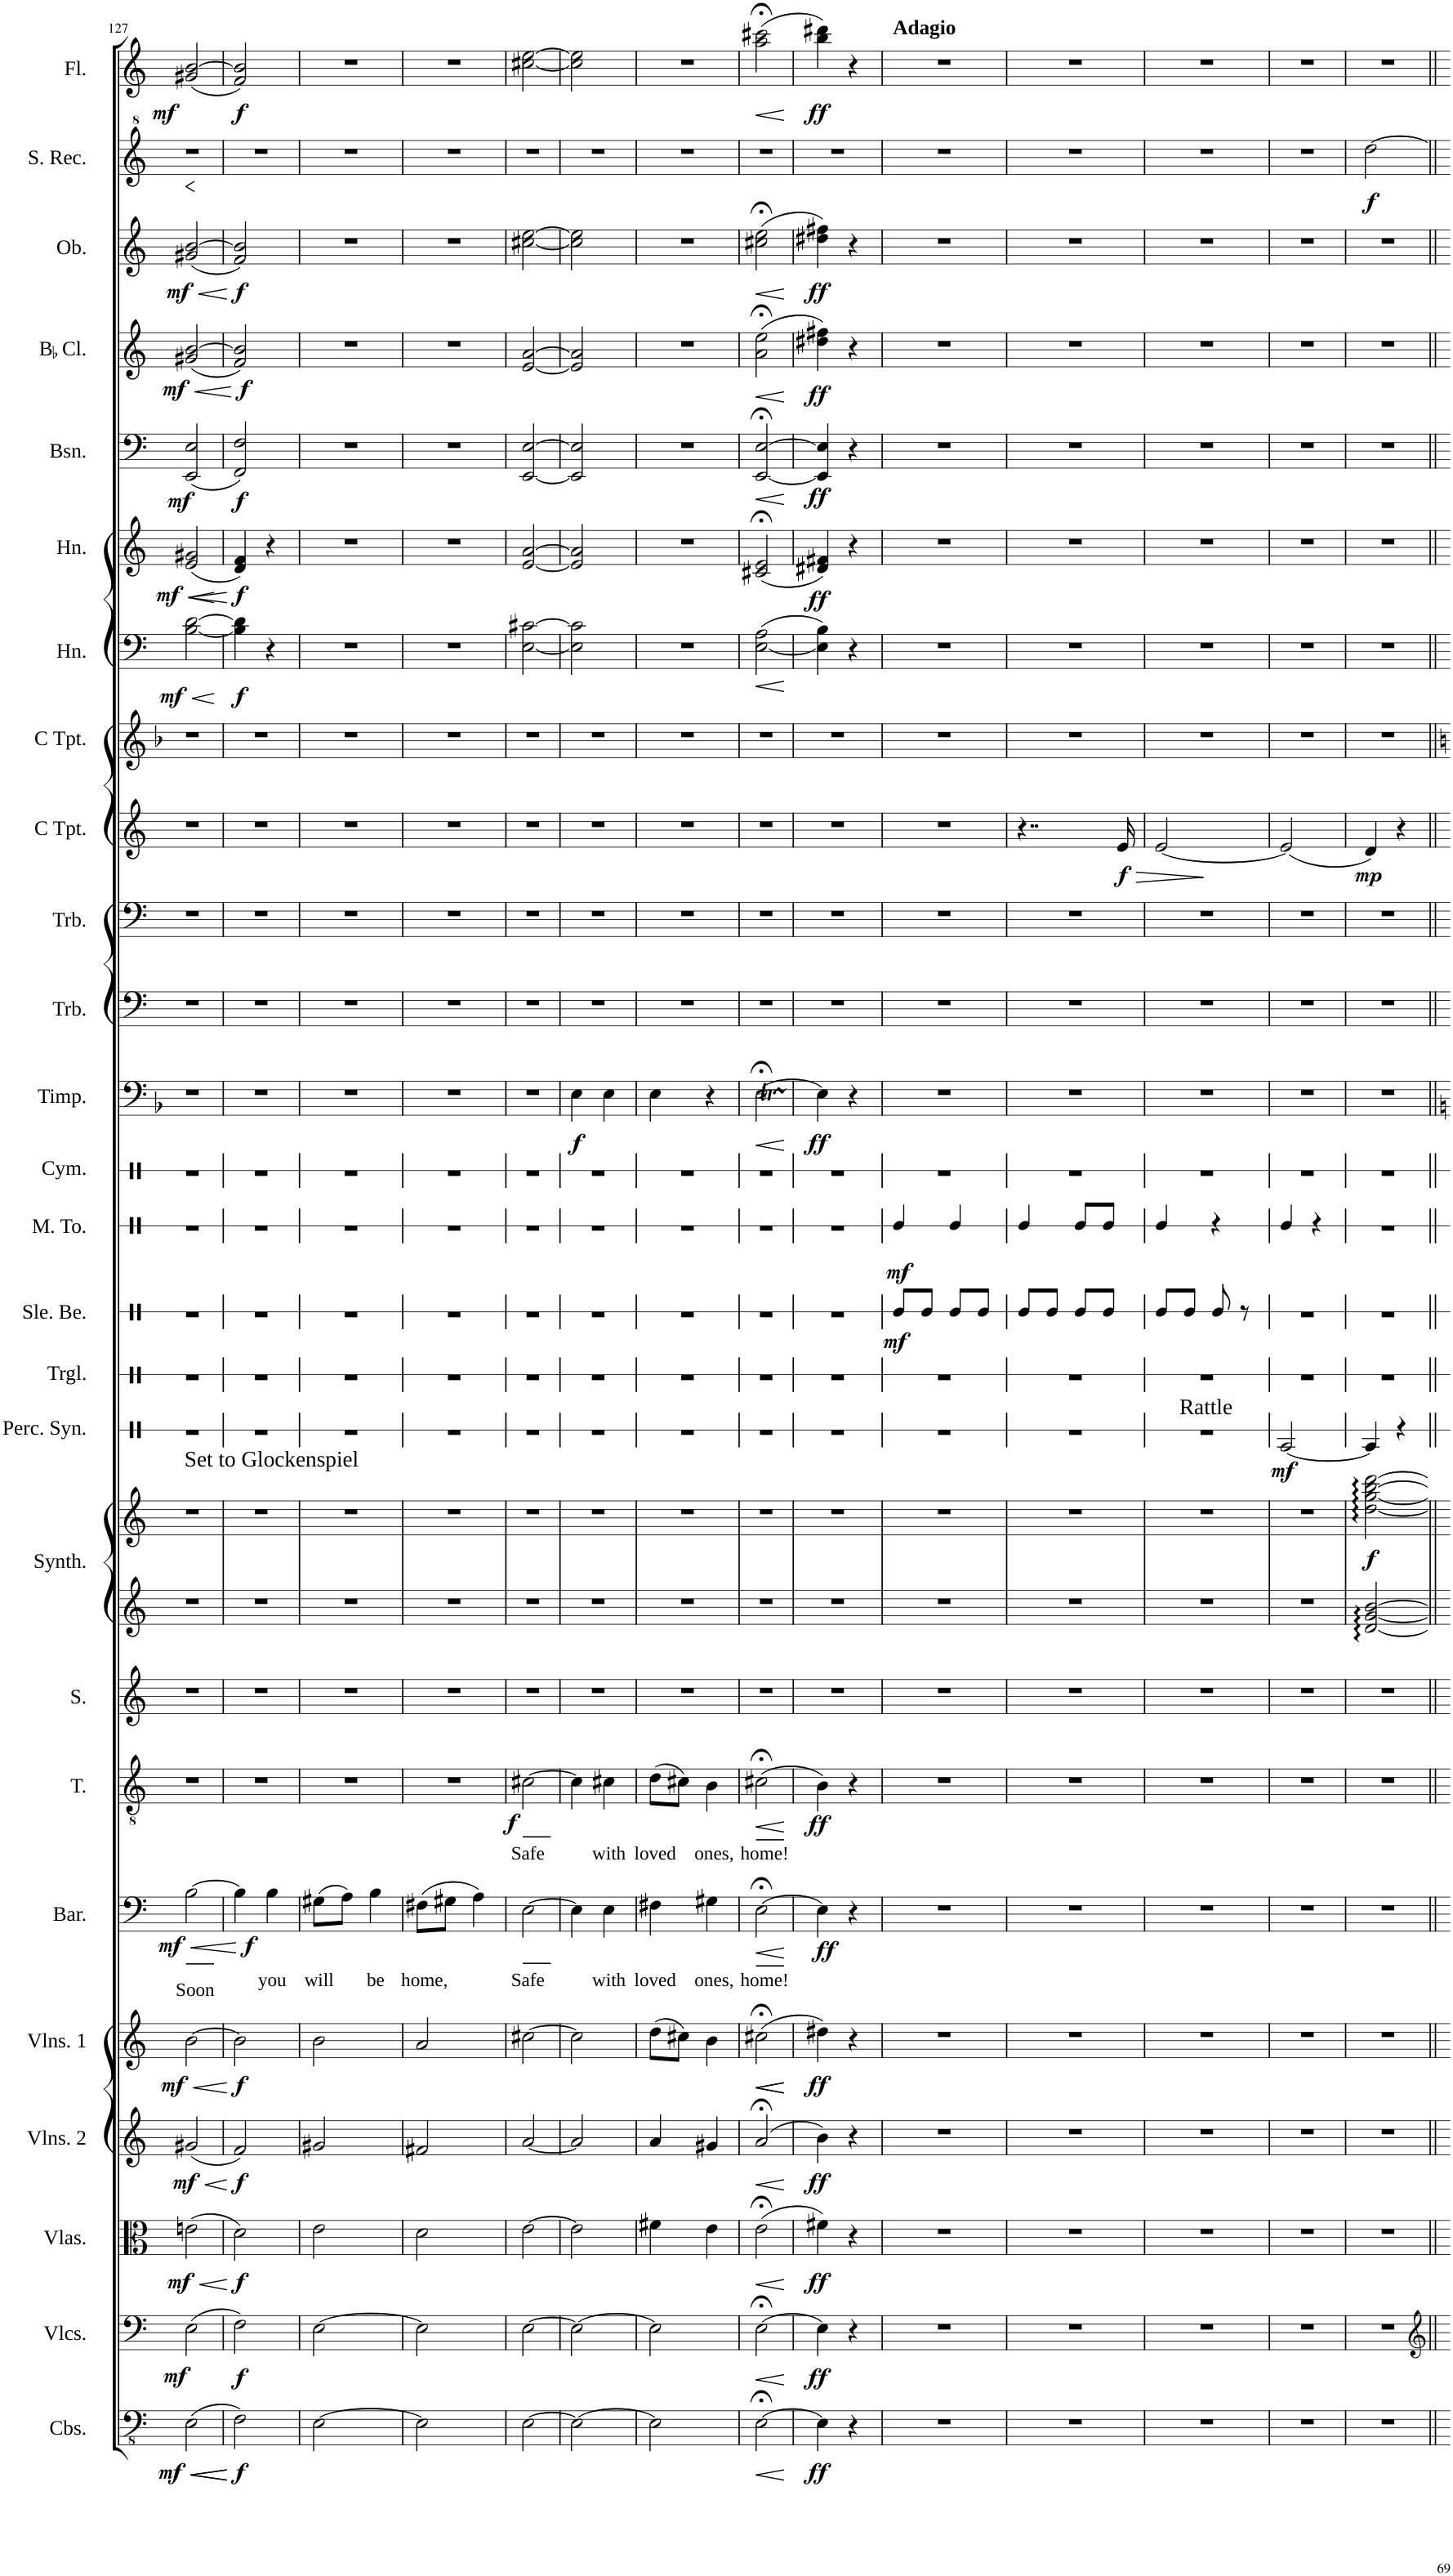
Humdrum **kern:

**kern	**dynam	**kern	**dynam	**kern	**dynam	**kern	**dynam	**kern	**dynam	**kern	**text	**dynam	**kern	**text	**dynam	**kern	**kern	**kern	**dynam	**kern	**dynam	**kern	**kern	**dynam	**kern	**dynam	**kern	**kern	**dynam	**kern	**kern	**kern	**dynam	**kern	**kern	**dynam	**kern	**dynam	**kern	**dynam	**kern	**dynam	**kern	**dynam	**kern	**dynam	**kern	**dynam
*part26	*part26	*part25	*part25	*part24	*part24	*part23	*part23	*part22	*part22	*part21	*part21	*part21	*part20	*part20	*part20	*part19	*part18	*part18	*part18	*part17	*part17	*part16	*part15	*part15	*part14	*part14	*part13	*part12	*part12	*part11	*part10	*part9	*part9	*part8	*part7	*part7	*part6	*part6	*part5	*part5	*part4	*part4	*part3	*part3	*part2	*part2	*part1	*part1
*staff27	*staff27	*staff26	*staff26	*staff25	*staff25	*staff24	*staff24	*staff23	*staff23	*staff22	*staff22	*staff22	*staff21	*staff21	*staff21	*staff20	*staff19	*staff18	*staff18/19	*staff17	*staff17	*staff16	*staff15	*staff15	*staff14	*staff14	*staff13	*staff12	*staff12	*staff11	*staff10	*staff9	*staff9	*staff8	*staff7	*staff7	*staff6	*staff6	*staff5	*staff5	*staff4	*staff4	*staff3	*staff3	*staff2	*staff2	*staff1	*staff1
*I"Contrabasses	*	*I"Violoncellos	*	*I"Violas	*	*I"Violins 2	*	*I"Violins 1	*	*I"Baritone	*	*	*I"Tenor	*	*	*I"Soprano	*I"Keyboard Synthesizer	*	*	*I"Percussion Synthesizer	*	*I"Triangle	*I"Sleigh Bells	*	*I"Mid Tom	*	*I"Cymbal	*I"Timpani	*	*I"Trombone	*I"Trombone	*I"C Trumpet	*	*I"C Trumpet	*I"Horn	*	*I"Horn	*	*I"Bassoon	*	*I"BaccidentalFlat Clarinet	*	*I"Oboe	*	*I"Soprano Recorder	*	*I"Flute	*
*I'Cbs.	*	*I'Vlcs.	*	*I'Vlas.	*	*I'Vlns. 2	*	*I'Vlns. 1	*	*I'Bar.	*	*	*I'T.	*	*	*I'S.	*I'Synth.	*	*	*I'Perc. Syn.	*	*I'Trgl.	*I'Sle. Be.	*	*I'M. To.	*	*I'Cym.	*I'Timp.	*	*I'Trb.	*I'Trb.	*I'C Tpt.	*	*I'C Tpt.	*I'Hn.	*	*I'Hn.	*	*I'Bsn.	*	*I'BaccidentalFlat Cl.	*	*I'Ob.	*	*I'S. Rec.	*	*I'Fl.	*
!!LO:PB:g=z
*clefFv4	*	*clefF4	*	*clefC3	*	*clefG2	*	*clefG2	*	*clefF4	*	*	*clefGv2	*	*	*clefG2	*clefG2	*clefG2	*	*clefX	*	*clefX	*clefX	*	*clefX	*	*clefX	*clefF4	*	*clefF4	*clefF4	*clefG2	*	*clefG2	*clefF4	*	*clefG2	*	*clefF4	*	*clefG2	*	*clefG2	*	*clefG^2	*	*clefG2	*
*	*	*	*	*	*	*	*	*	*	*	*	*	*	*	*	*	*	*	*	*	*	*	*	*	*	*	*	*	*	*	*	*	*	*	*ITrd4c7	*	*ITrd4c7	*	*	*	*ITrd1c2	*	*	*	*	*	*	*
*k[]	*	*k[]	*	*k[]	*	*k[]	*	*k[]	*	*k[]	*	*	*k[]	*	*	*k[]	*k[]	*k[]	*	*k[]	*	*k[]	*k[]	*	*k[]	*	*k[]	*k[b-]	*	*k[]	*k[]	*k[]	*	*k[b-]	*k[]	*	*k[]	*	*k[]	*	*k[]	*	*k[]	*	*k[]	*	*k[]	*
*M2/4	*	*M2/4	*	*M2/4	*	*M2/4	*	*M2/4	*	*M2/4	*	*	*M2/4	*	*	*M2/4	*M2/4	*M2/4	*	*M2/4	*	*M2/4	*M2/4	*	*M2/4	*	*M2/4	*M2/4	*	*M2/4	*M2/4	*M2/4	*	*M2/4	*M2/4	*	*M2/4	*	*M2/4	*	*M2/4	*	*M2/4	*	*M2/4	*	*M2/4	*
=127	=127	=127	=127	=127	=127	=127	=127	=127	=127	=127	=127	=127	=127	=127	=127	=127	=127	=127	=127	=127	=127	=127	=127	=127	=127	=127	=127	=127	=127	=127	=127	=127	=127	=127	=127	=127	=127	=127	=127	=127	=127	=127	=127	=127	=127	=127	=127	=127
!	!	!	!	!	!	!	!	!	!	!	!	!	!	!	!	!	!	!LO:TX:a:t=Set to Glockenspiel	!	!	!	!	!	!	!	!	!	!	!	!	!	!	!	!	!	!	!	!	!	!	!	!	!	!	!	!	!	!
!	!LO:HP:b	!	!	!	!	!	!	!	!	!	!	!	!	!	!	!	!	!	!	!	!	!	!	!	!	!	!	!	!	!	!	!	!	!	!	!	!	!	!	!	!	!	!	!	!	!	!	!
!	!LO:HP:n=1:b	!	!	!	!LO:HP:b	!	!LO:HP:b	!	!LO:HP:b	!	!LO:LY:b	!LO:HP:b	!	!	!	!	!	!	!	!	!	!	!	!	!	!	!	!	!	!	!	!	!	!	!	!LO:HP:b	!	!LO:HP:b	!	!	!	!	!	!	!	!	!	!
!	!LO:DY:n=1:b	!	!LO:DY:b	!	!LO:DY:n=1:b	!	!LO:DY:n=1:b	!	!LO:DY:n=1:b	!	!	!LO:DY:n=1:b	!	!	!	!	!	!	!	!	!	!	!	!	!	!	!	!	!	!	!	!	!	!	!	!LO:DY:n=1:b	!	!LO:HP:n=1:b	!	!	!	!LO:HP:b	!	!LO:HP:b	!	!LO:HP:b	!	!
!	!	!	!	!	!	!	!	!	!	!	!	!	!	!	!	!	!	!	!	!	!	!	!	!	!	!	!	!	!	!	!	!	!	!	!	!	!	!LO:DY:n=1:b	!	!LO:DY:b	!	!LO:DY:n=1:b	!	!LO:DY:n=1:b	!	!	!	!LO:DY:b
(2EE\	< < mf	(2E\	mf	(2en\	< mf	(2g#X/	< mf	[2b\	< mf	[2B\	Soon	< mf	2r	.	.	2r	2r	2r	.	2r	.	2r	2r	.	2r	.	2r	2r	.	2r	2r	2r	.	2r	[2B\ [2d\	< mf	(2e/ 2g#X/	< < mf	(2EE/ 2E/	mf	(2g#X/ [2b/	< mf	(2g#X/ [2b/	< mf	2r	<	(2g#X/ [2b/	mf
.	[	.	.	.	[	.	[	.	[	.	.	.	.	.	.	.	.	.	.	.	.	.	.	.	.	.	.	.	.	.	.	.	.	.	.	[	.	[	.	.	.	[	.	[	.	[	.	.
=128	=128	=128	=128	=128	=128	=128	=128	=128	=128	=128	=128	=128	=128	=128	=128	=128	=128	=128	=128	=128	=128	=128	=128	=128	=128	=128	=128	=128	=128	=128	=128	=128	=128	=128	=128	=128	=128	=128	=128	=128	=128	=128	=128	=128	=128	=128	=128	=128
!	!LO:DY:b	!	!LO:DY:b	!	!LO:DY:b	!	!LO:DY:b	!	!LO:DY:b	!	!	!LO:DY:b	!	!	!	!	!	!	!	!	!	!	!	!	!	!	!	!	!	!	!	!	!	!	!	!LO:DY:b	!	!LO:DY:b	!	!LO:DY:b	!	!LO:DY:b	!	!LO:DY:b	!	!	!	!LO:DY:b
2FF\)	f	2F\)	f	2d\)	f	2f/)	f	2b\]	f	4B\]	.	f	2r	.	.	2r	2r	2r	.	2r	.	2r	2r	.	2r	.	2r	2r	.	2r	2r	2r	.	2r	4B\] 4d\]	f	4d/ 4f/)	f	2FF/ 2F/)	f	2f/ 2b/])	f	2f/ 2b/])	f	2r	.	2f/ 2b/])	f
!	!	!	!	!	!	!	!	!	!	!	!LO:LY:b	!	!	!	!	!	!	!	!	!	!	!	!	!	!	!	!	!	!	!	!	!	!	!	!	!	!	!	!	!	!	!	!	!	!	!	!	!
.	.	.	.	.	.	.	.	.	.	4B\	you	[	.	.	.	.	.	.	.	.	.	.	.	.	.	.	.	.	.	.	.	.	.	.	4r	.	4r	[	.	.	.	.	.	.	.	.	.	.
.	[	.	.	.	.	.	.	.	.	.	.	.	.	.	.	.	.	.	.	.	.	.	.	.	.	.	.	.	.	.	.	.	.	.	.	.	.	.	.	.	.	.	.	.	.	.	.	.
=129	=129	=129	=129	=129	=129	=129	=129	=129	=129	=129	=129	=129	=129	=129	=129	=129	=129	=129	=129	=129	=129	=129	=129	=129	=129	=129	=129	=129	=129	=129	=129	=129	=129	=129	=129	=129	=129	=129	=129	=129	=129	=129	=129	=129	=129	=129	=129	=129
!	!	!	!	!	!	!	!	!	!	!	!LO:LY:b	!	!	!	!	!	!	!	!	!	!	!	!	!	!	!	!	!	!	!	!	!	!	!	!	!	!	!	!	!	!	!	!	!	!	!	!	!
[2EE\	.	[2E\	.	2e\	.	2g#X/	.	2b\	.	(8G#X\L	will	.	2r	.	.	2r	2r	2r	.	2r	.	2r	2r	.	2r	.	2r	2r	.	2r	2r	2r	.	2r	2r	.	2r	.	2r	.	2r	.	2r	.	2r	.	2r	.
.	.	.	.	.	.	.	.	.	.	8A\J)	.	.	.	.	.	.	.	.	.	.	.	.	.	.	.	.	.	.	.	.	.	.	.	.	.	.	.	.	.	.	.	.	.	.	.	.	.	.
!	!	!	!	!	!	!	!	!	!	!	!LO:LY:b	!	!	!	!	!	!	!	!	!	!	!	!	!	!	!	!	!	!	!	!	!	!	!	!	!	!	!	!	!	!	!	!	!	!	!	!	!
.	.	.	.	.	.	.	.	.	.	4B\	be	.	.	.	.	.	.	.	.	.	.	.	.	.	.	.	.	.	.	.	.	.	.	.	.	.	.	.	.	.	.	.	.	.	.	.	.	.
=130	=130	=130	=130	=130	=130	=130	=130	=130	=130	=130	=130	=130	=130	=130	=130	=130	=130	=130	=130	=130	=130	=130	=130	=130	=130	=130	=130	=130	=130	=130	=130	=130	=130	=130	=130	=130	=130	=130	=130	=130	=130	=130	=130	=130	=130	=130	=130	=130
!	!	!	!	!	!	!	!	!	!	!	!LO:LY:b	!	!	!	!	!	!	!	!	!	!	!	!	!	!	!	!	!	!	!	!	!	!	!	!	!	!	!	!	!	!	!	!	!	!	!	!	!
2EE\]	.	2E\]	.	2d\	.	2f#X/	.	2a/	.	(8F#X\L	home,	.	2r	.	.	2r	2r	2r	.	2r	.	2r	2r	.	2r	.	2r	2r	.	2r	2r	2r	.	2r	2r	.	2r	.	2r	.	2r	.	2r	.	2r	.	2r	.
.	.	.	.	.	.	.	.	.	.	8G#X\J	.	.	.	.	.	.	.	.	.	.	.	.	.	.	.	.	.	.	.	.	.	.	.	.	.	.	.	.	.	.	.	.	.	.	.	.	.	.
.	.	.	.	.	.	.	.	.	.	4A\)	.	.	.	.	.	.	.	.	.	.	.	.	.	.	.	.	.	.	.	.	.	.	.	.	.	.	.	.	.	.	.	.	.	.	.	.	.	.
=131	=131	=131	=131	=131	=131	=131	=131	=131	=131	=131	=131	=131	=131	=131	=131	=131	=131	=131	=131	=131	=131	=131	=131	=131	=131	=131	=131	=131	=131	=131	=131	=131	=131	=131	=131	=131	=131	=131	=131	=131	=131	=131	=131	=131	=131	=131	=131	=131
!	!	!	!	!	!	!	!	!	!	!	!LO:LY:b	!	!	!LO:LY:b	!LO:DY:b	!	!	!	!	!	!	!	!	!	!	!	!	!	!	!	!	!	!	!	!	!	!	!	!	!	!	!	!	!	!	!	!	!
[2EE\	.	[2E\	.	[2e\	.	[2a/	.	[2cc#X\	.	[2E\	Safe	.	[2c#X\	Safe	f	2r	2r	2r	.	2r	.	2r	2r	.	2r	.	2r	2r	.	2r	2r	2r	.	2r	[2E\ [2c#X\	.	[2e/ [2a/	.	[2EE/ [2E/	.	[2e/ [2a/	.	[2cc#X\ [2ee\	.	2r	.	[2cc#X\ [2ee\	.
=132	=132	=132	=132	=132	=132	=132	=132	=132	=132	=132	=132	=132	=132	=132	=132	=132	=132	=132	=132	=132	=132	=132	=132	=132	=132	=132	=132	=132	=132	=132	=132	=132	=132	=132	=132	=132	=132	=132	=132	=132	=132	=132	=132	=132	=132	=132	=132	=132
!	!	!	!	!	!	!	!	!	!	!	!	!	!	!	!	!	!	!	!	!	!	!	!	!	!	!	!	!	!LO:DY:b	!	!	!	!	!	!	!	!	!	!	!	!	!	!	!	!	!	!	!
2EE\_	.	2E\_	.	2e\]	.	2a/]	.	2cc#\]	.	4E\]	.	.	4c#\]	.	.	2r	2r	2r	.	2r	.	2r	2r	.	2r	.	2r	4E\	f	2r	2r	2r	.	2r	2E\] 2c#\]	.	2e/] 2a/]	.	2EE/] 2E/]	.	2e/] 2a/]	.	2cc#\] 2ee\]	.	2r	.	2cc#\] 2ee\]	.
!	!	!	!	!	!	!	!	!	!	!	!LO:LY:b	!	!	!LO:LY:b	!	!	!	!	!	!	!	!	!	!	!	!	!	!	!	!	!	!	!	!	!	!	!	!	!	!	!	!	!	!	!	!	!	!
.	.	.	.	.	.	.	.	.	.	4E\	with	.	4c#X\	with	.	.	.	.	.	.	.	.	.	.	.	.	.	4E\	.	.	.	.	.	.	.	.	.	.	.	.	.	.	.	.	.	.	.	.
=133	=133	=133	=133	=133	=133	=133	=133	=133	=133	=133	=133	=133	=133	=133	=133	=133	=133	=133	=133	=133	=133	=133	=133	=133	=133	=133	=133	=133	=133	=133	=133	=133	=133	=133	=133	=133	=133	=133	=133	=133	=133	=133	=133	=133	=133	=133	=133	=133
!	!	!	!	!	!	!	!	!	!	!	!LO:LY:b	!	!	!LO:LY:b	!	!	!	!	!	!	!	!	!	!	!	!	!	!	!	!	!	!	!	!	!	!	!	!	!	!	!	!	!	!	!	!	!	!
2EE\]	.	2E\]	.	4f#X\	.	4a/	.	(8dd\L	.	4F#X\	loved	.	(8d\L	loved	.	2r	2r	2r	.	2r	.	2r	2r	.	2r	.	2r	4E\	.	2r	2r	2r	.	2r	2r	.	2r	.	2r	.	2r	.	2r	.	2r	.	2r	.
.	.	.	.	.	.	.	.	8cc#X\J)	.	.	.	.	8c#X\J)	.	.	.	.	.	.	.	.	.	.	.	.	.	.	.	.	.	.	.	.	.	.	.	.	.	.	.	.	.	.	.	.	.	.	.
!	!	!	!	!	!	!	!	!	!	!	!LO:LY:b	!	!	!LO:LY:b	!	!	!	!	!	!	!	!	!	!	!	!	!	!	!	!	!	!	!	!	!	!	!	!	!	!	!	!	!	!	!	!	!	!
.	.	.	.	4e\	.	4g#X/	.	4b\	.	4G#X\	ones,	.	4B\	ones,	.	.	.	.	.	.	.	.	.	.	.	.	.	4r	.	.	.	.	.	.	.	.	.	.	.	.	.	.	.	.	.	.	.	.
=134	=134	=134	=134	=134	=134	=134	=134	=134	=134	=134	=134	=134	=134	=134	=134	=134	=134	=134	=134	=134	=134	=134	=134	=134	=134	=134	=134	=134	=134	=134	=134	=134	=134	=134	=134	=134	=134	=134	=134	=134	=134	=134	=134	=134	=134	=134	=134	=134
!	!LO:HP:b	!	!LO:HP:b	!	!LO:HP:b	!	!LO:HP:b	!	!LO:HP:b	!	!	!	!	!	!	!	!	!	!	!	!	!	!	!	!	!	!	!	!	!	!	!	!	!	!	!	!	!	!	!	!	!	!	!	!	!	!	!
!	!	!	!	!	!	!	!	!	!LO:HP:n=1:b	!	!LO:LY:b	!LO:HP:b	!	!LO:LY:b	!LO:HP:b	!	!	!	!	!	!	!	!	!	!	!	!	!	!LO:HP:b	!	!	!	!	!	!	!LO:HP:b	!	!	!	!LO:HP:b	!	!LO:HP:b	!	!LO:HP:b	!	!	!	!LO:HP:b
[2EE;<\	<	[2E;<\	<	(2e;<\	<	(2a;</	<	(2cc#X;<\	< <	[2E;<\	home!	<	(2c#X;<\	home!	<	2r	2r	2r	.	2r	.	2r	2r	.	2r	.	2r	[2E;<t\	<	2r	2r	2r	.	2r	([2E\ 2A\	<	(2c#X/;< 2e/;<	.	[2EE/;< [2E/;<	<	(2a\;< 2ee\;<	<	(2cc#X\;< 2ee\;<	<	2r	.	(2aa\;< 2ccc#X\;<	<
.	[	.	[	.	[	.	[	.	[	.	.	.	.	.	.	.	.	.	.	.	.	.	.	.	.	.	.	.	[	.	.	.	.	.	.	[	.	.	.	[	.	[	.	[	.	.	.	[
=135	=135	=135	=135	=135	=135	=135	=135	=135	=135	=135	=135	=135	=135	=135	=135	=135	=135	=135	=135	=135	=135	=135	=135	=135	=135	=135	=135	=135	=135	=135	=135	=135	=135	=135	=135	=135	=135	=135	=135	=135	=135	=135	=135	=135	=135	=135	=135	=135
!	!LO:DY:b	!	!LO:DY:b	!	!LO:DY:b	!	!LO:DY:b	!	!LO:DY:b	!	!	!LO:DY:b	!	!	!LO:DY:b	!	!	!	!	!	!	!	!	!	!	!	!	!	!LO:DY:b	!	!	!	!	!	!	!	!	!LO:DY:b	!	!LO:DY:b	!	!LO:DY:b	!	!LO:DY:b	!	!	!	!LO:DY:b
4EE\]	ff	4E\]	ff	4f#X\)	ff	4b\)	ff	4dd#X\)	ff	4E\]	.	ff	4B\)	.	ff	2r	2r	2r	.	2r	.	2r	2r	.	2r	.	2r	4E\]	ff	2r	2r	2r	.	2r	4E\] 4B\)	.	4d#X/ 4f#X/)	ff	4EE/] 4E/]	ff	4dd#X\ 4ff#X\)	ff	4dd#X\ 4ff#X\)	ff	2r	.	4bb\ 4ddd#X\)	ff
4r	.	4r	.	4r	.	4r	.	4r	[	4r	.	[	4r	.	[	.	.	.	.	.	.	.	.	.	.	.	.	4r	.	.	.	.	.	.	4r	.	4r	.	4r	.	4r	.	4r	.	.	.	4r	.
=136	=136	=136	=136	=136	=136	=136	=136	=136	=136	=136	=136	=136	=136	=136	=136	=136	=136	=136	=136	=136	=136	=136	=136	=136	=136	=136	=136	=136	=136	=136	=136	=136	=136	=136	=136	=136	=136	=136	=136	=136	=136	=136	=136	=136	=136	=136	=136	=136
!	!	!	!	!	!	!	!	!	!	!	!	!	!	!	!	!	!	!	!	!	!	!	!	!	!	!	!	!	!	!	!	!	!	!	!	!	!	!	!	!	!	!	!	!	!	!	!LO:TX:a:B:t=Adagio	!
!	!	!	!	!	!	!	!	!	!	!	!	!	!	!	!	!	!	!	!	!	!	!	!	!LO:DY:b	!	!LO:DY:b	!	!	!	!	!	!	!	!	!	!	!	!	!	!	!	!	!	!	!	!	!	!
2r	.	2r	.	2r	.	2r	.	2r	.	2r	.	.	2r	.	.	2r	2r	2r	.	2r	.	2r	8Re/L	mf	4Re/	mf	2r	2r	.	2r	2r	2r	.	2r	2r	.	2r	.	2r	.	2r	.	2r	.	2r	.	2r	.
.	.	.	.	.	.	.	.	.	.	.	.	.	.	.	.	.	.	.	.	.	.	.	8Re/J	.	.	.	.	.	.	.	.	.	.	.	.	.	.	.	.	.	.	.	.	.	.	.	.	.
.	.	.	.	.	.	.	.	.	.	.	.	.	.	.	.	.	.	.	.	.	.	.	8Re/L	.	4Re/	.	.	.	.	.	.	.	.	.	.	.	.	.	.	.	.	.	.	.	.	.	.	.
.	.	.	.	.	.	.	.	.	.	.	.	.	.	.	.	.	.	.	.	.	.	.	8Re/J	.	.	.	.	.	.	.	.	.	.	.	.	.	.	.	.	.	.	.	.	.	.	.	.	.
=137	=137	=137	=137	=137	=137	=137	=137	=137	=137	=137	=137	=137	=137	=137	=137	=137	=137	=137	=137	=137	=137	=137	=137	=137	=137	=137	=137	=137	=137	=137	=137	=137	=137	=137	=137	=137	=137	=137	=137	=137	=137	=137	=137	=137	=137	=137	=137	=137
2r	.	2r	.	2r	.	2r	.	2r	.	2r	.	.	2r	.	.	2r	2r	2r	.	2r	.	2r	8Re/L	.	4Re/	.	2r	2r	.	2r	2r	4..r	.	2r	2r	.	2r	.	2r	.	2r	.	2r	.	2r	.	2r	.
.	.	.	.	.	.	.	.	.	.	.	.	.	.	.	.	.	.	.	.	.	.	.	8Re/J	.	.	.	.	.	.	.	.	.	.	.	.	.	.	.	.	.	.	.	.	.	.	.	.	.
.	.	.	.	.	.	.	.	.	.	.	.	.	.	.	.	.	.	.	.	.	.	.	8Re/L	.	8Re/L	.	.	.	.	.	.	.	.	.	.	.	.	.	.	.	.	.	.	.	.	.	.	.
.	.	.	.	.	.	.	.	.	.	.	.	.	.	.	.	.	.	.	.	.	.	.	8Re/J	.	8Re/J	.	.	.	.	.	.	.	.	.	.	.	.	.	.	.	.	.	.	.	.	.	.	.
!	!	!	!	!	!	!	!	!	!	!	!	!	!	!	!	!	!	!	!	!	!	!	!	!	!	!	!	!	!	!	!	!	!LO:HP:b	!	!	!	!	!	!	!	!	!	!	!	!	!	!	!
!	!	!	!	!	!	!	!	!	!	!	!	!	!	!	!	!	!	!	!	!	!	!	!	!	!	!	!	!	!	!	!	!	!LO:DY:n=1:b	!	!	!	!	!	!	!	!	!	!	!	!	!	!	!
.	.	.	.	.	.	.	.	.	.	.	.	.	.	.	.	.	.	.	.	.	.	.	.	.	.	.	.	.	.	.	.	16e/	> f	.	.	.	.	.	.	.	.	.	.	.	.	.	.	.
.	.	.	.	.	.	.	.	.	.	.	.	.	.	.	.	.	.	.	.	.	.	.	.	.	.	.	.	.	.	.	.	.	]	.	.	.	.	.	.	.	.	.	.	.	.	.	.	.
=138	=138	=138	=138	=138	=138	=138	=138	=138	=138	=138	=138	=138	=138	=138	=138	=138	=138	=138	=138	=138	=138	=138	=138	=138	=138	=138	=138	=138	=138	=138	=138	=138	=138	=138	=138	=138	=138	=138	=138	=138	=138	=138	=138	=138	=138	=138	=138	=138
!	!	!	!	!	!	!	!	!	!	!	!	!	!	!	!	!	!	!	!	!LO:TX:a:t=Rattle	!	!	!	!	!	!	!	!	!	!	!	!	!	!	!	!	!	!	!	!	!	!	!	!	!	!	!	!
2r	.	2r	.	2r	.	2r	.	2r	.	2r	.	.	2r	.	.	2r	2r	2r	.	2r	.	2r	8Re/L	.	4Re/	.	2r	2r	.	2r	2r	[2e/	.	2r	2r	.	2r	.	2r	.	2r	.	2r	.	2r	.	2r	.
.	.	.	.	.	.	.	.	.	.	.	.	.	.	.	.	.	.	.	.	.	.	.	8Re/J	.	.	.	.	.	.	.	.	.	.	.	.	.	.	.	.	.	.	.	.	.	.	.	.	.
.	.	.	.	.	.	.	.	.	.	.	.	.	.	.	.	.	.	.	.	.	.	.	8Re/	.	4r	.	.	.	.	.	.	.	.	.	.	.	.	.	.	.	.	.	.	.	.	.	.	.
.	.	.	.	.	.	.	.	.	.	.	.	.	.	.	.	.	.	.	.	.	.	.	8r	.	.	.	.	.	.	.	.	.	.	.	.	.	.	.	.	.	.	.	.	.	.	.	.	.
=139	=139	=139	=139	=139	=139	=139	=139	=139	=139	=139	=139	=139	=139	=139	=139	=139	=139	=139	=139	=139	=139	=139	=139	=139	=139	=139	=139	=139	=139	=139	=139	=139	=139	=139	=139	=139	=139	=139	=139	=139	=139	=139	=139	=139	=139	=139	=139	=139
!	!	!	!	!	!	!	!	!	!	!	!	!	!	!	!	!	!	!	!	!	!LO:DY:b	!	!	!	!	!	!	!	!	!	!	!	!	!	!	!	!	!	!	!	!	!	!	!	!	!	!	!
2r	.	2r	.	2r	.	2r	.	2r	.	2r	.	.	2r	.	.	2r	2r	2r	.	[2b/	mf	2r	2r	.	4Re/	.	2r	2r	.	2r	2r	(2e/]	.	2r	2r	.	2r	.	2r	.	2r	.	2r	.	2r	.	2r	.
.	.	.	.	.	.	.	.	.	.	.	.	.	.	.	.	.	.	.	.	.	.	.	.	.	4r	.	.	.	.	.	.	.	.	.	.	.	.	.	.	.	.	.	.	.	.	.	.	.
=140	=140	=140	=140	=140	=140	=140	=140	=140	=140	=140	=140	=140	=140	=140	=140	=140	=140	=140	=140	=140	=140	=140	=140	=140	=140	=140	=140	=140	=140	=140	=140	=140	=140	=140	=140	=140	=140	=140	=140	=140	=140	=140	=140	=140	=140	=140	=140	=140
!	!	!	!	!	!	!	!	!	!	!	!	!	!	!	!	!	!	!	!LO:DY:b	!	!	!	!	!	!	!	!	!	!	!	!	!	!LO:DY:b	!	!	!	!	!	!	!	!	!	!	!	!	!LO:DY:b	!	!
2r	.	2r	.	2r	.	2r	.	2r	.	2r	.	.	2r	.	.	2r	[2d/ [2g/ [2b/	[2dd\ [2gg\ [2bb\ [2ddd\	f	4b/]	.	2r	2r	.	2r	.	2r	2r	.	2r	2r	4d/)	mp	2r	2r	.	2r	.	2r	.	2r	.	2r	.	[2ddd\	f	2r	.
.	.	.	.	.	.	.	.	.	.	.	.	.	.	.	.	.	.	.	.	4r	.	.	.	.	.	.	.	.	.	.	.	4r	.	.	.	.	.	.	.	.	.	.	.	.	.	.	.	.
=||	=||	=||	=||	=||	=||	=||	=||	=||	=||	=||	=||	=||	=||	=||	=||	=||	=||	=||	=||	=||	=||	=||	=||	=||	=||	=||	=||	=||	=||	=||	=||	=||	=||	=||	=||	=||	=||	=||	=||	=||	=||	=||	=||	=||	=||	=||	=||	=||
*-	*-	*-	*-	*-	*-	*-	*-	*-	*-	*-	*-	*-	*-	*-	*-	*-	*-	*-	*-	*-	*-	*-	*-	*-	*-	*-	*-	*-	*-	*-	*-	*-	*-	*-	*-	*-	*-	*-	*-	*-	*-	*-	*-	*-	*-	*-	*-	*-
